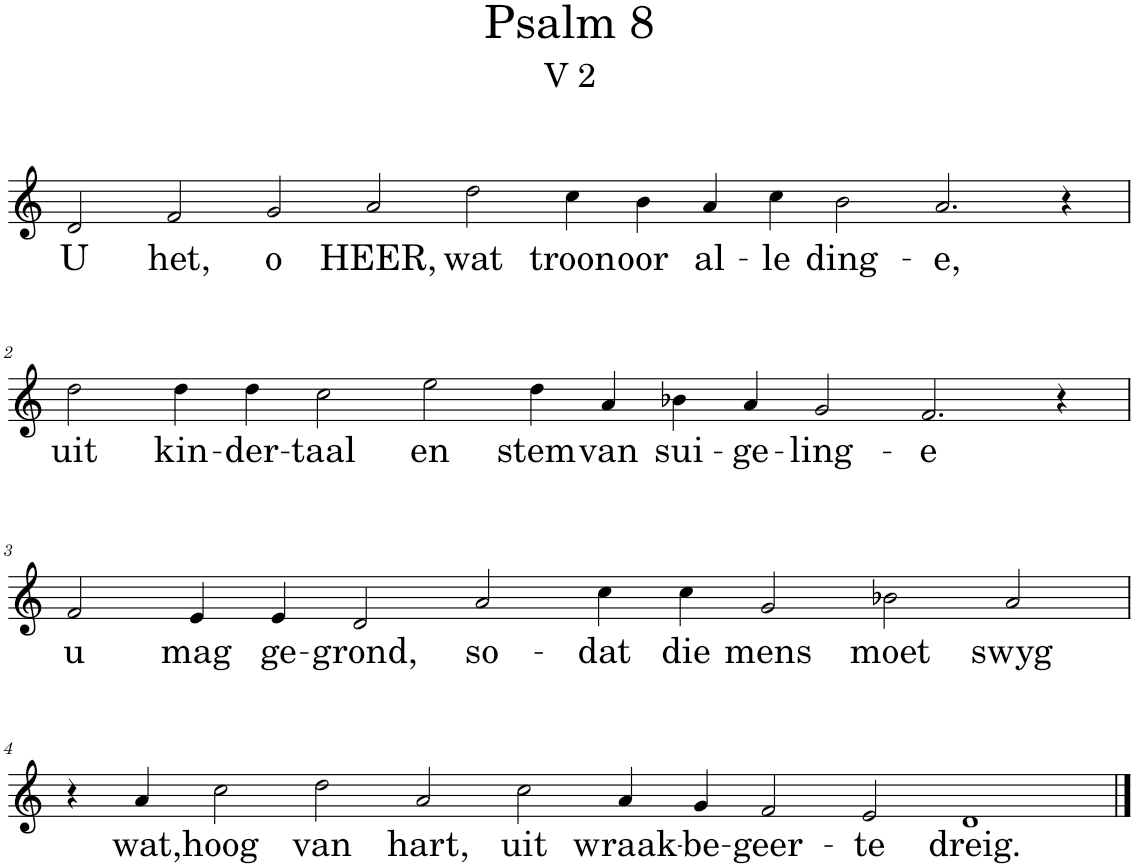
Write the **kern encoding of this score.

**kern	**text
*part1	*part1
*staff1	*staff1
*I"Pipe Organ	*
*I'Org.	*
*clefG2	*
*k[]	*
*M20/4	*
=1	=1
!	!LO:LY:b
2d/	U
!	!LO:LY:b
2f/	het,
!	!LO:LY:b
2g/	o
!	!LO:LY:b
2a/	HEER,
!	!LO:LY:b
2dd\	wat
!	!LO:LY:b
4cc\	troon
!	!LO:LY:b
4b\	oor
!	!LO:LY:b
4a/	al-
!	!LO:LY:b
4cc\	-le
!	!LO:LY:b
2b\	ding-
!	!LO:LY:b
2.a/	-e,
4r	.
!!LO:LB:g=z
=2	=2
*M18/4	*
!	!LO:LY:b
2dd\	uit
!	!LO:LY:b
4dd\	kin-
!	!LO:LY:b
4dd\	-der-
!	!LO:LY:b
2cc\	-taal
!	!LO:LY:b
2ee\	en
!	!LO:LY:b
4dd\	stem
!	!LO:LY:b
4a/	van
!	!LO:LY:b
4b-X\	sui-
!	!LO:LY:b
4a/	-ge-
!	!LO:LY:b
2g/	-ling-
!	!LO:LY:b
2.f/	-e
4r	.
!!LO:LB:g=z
=3	=3
*M16/4	*
!	!LO:LY:b
2f/	u
!	!LO:LY:b
4e/	mag
!	!LO:LY:b
4e/	ge-
!	!LO:LY:b
2d/	-grond,
!	!LO:LY:b
2a/	so-
!	!LO:LY:b
4cc\	-dat
!	!LO:LY:b
4cc\	die
!	!LO:LY:b
2g/	mens
!	!LO:LY:b
2b-X\	moet
!	!LO:LY:b
2a/	swyg
!!LO:LB:g=z
=4	=4
*M20/4	*
4r	.
!	!LO:LY:b
4a/	wat,
!	!LO:LY:b
2cc\	hoog
!	!LO:LY:b
2dd\	van
!	!LO:LY:b
2a/	hart,
!	!LO:LY:b
2cc\	uit
!	!LO:LY:b
4a/	wraak-
!	!LO:LY:b
4g/	-be-
!	!LO:LY:b
2f/	-geer-
!	!LO:LY:b
2e/	-te
!	!LO:LY:b
1d	dreig.
==	==
*-	*-
